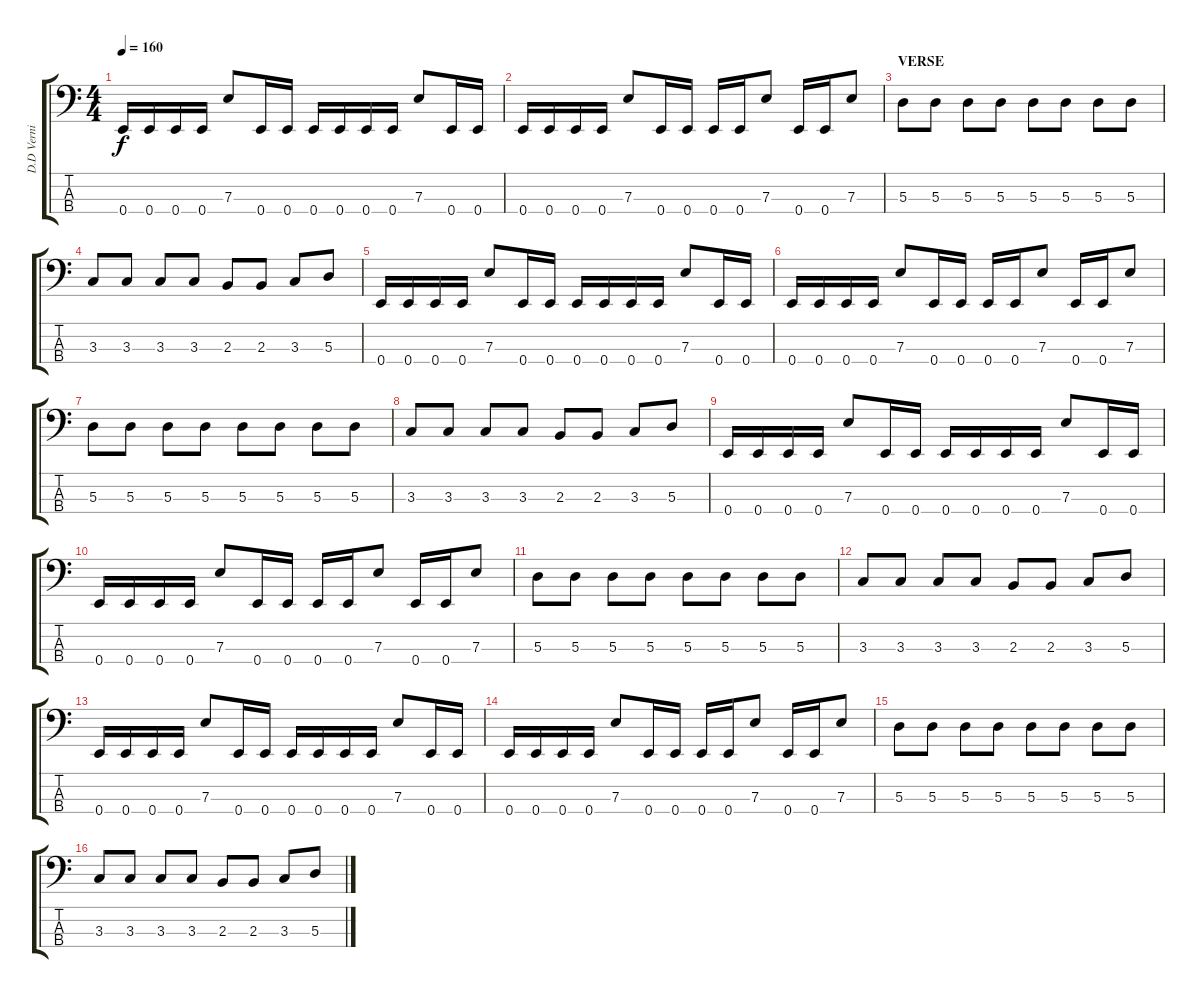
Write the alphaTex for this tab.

\track ("D.D Verni" "D.D Verni") {instrument electricbasspick}
\staff {score tabs}
\tuning (G2 D2 A1 E1) {hide}
\ts (4 4)
\tempo 160
\clef f4
\ks c
0.4.16{dy f} 0.4.16 0.4.16 0.4.16 7.3.8 0.4.16 0.4.16 0.4.16 0.4.16 0.4.16 0.4.16 7.3.8 0.4.16 0.4.16 |
0.4.16 0.4.16 0.4.16 0.4.16 7.3.8 0.4.16 0.4.16 0.4.16 0.4.16 7.3.8 0.4.16 0.4.16 7.3.8 |
\section ("" "VERSE")
5.3.8 5.3.8 5.3.8 5.3.8 5.3.8 5.3.8 5.3.8 5.3.8 |
3.3.8 3.3.8 3.3.8 3.3.8 2.3.8 2.3.8 3.3.8 5.3.8 |
0.4.16 0.4.16 0.4.16 0.4.16 7.3.8 0.4.16 0.4.16 0.4.16 0.4.16 0.4.16 0.4.16 7.3.8 0.4.16 0.4.16 |
0.4.16 0.4.16 0.4.16 0.4.16 7.3.8 0.4.16 0.4.16 0.4.16 0.4.16 7.3.8 0.4.16 0.4.16 7.3.8 |
5.3.8 5.3.8 5.3.8 5.3.8 5.3.8 5.3.8 5.3.8 5.3.8 |
3.3.8 3.3.8 3.3.8 3.3.8 2.3.8 2.3.8 3.3.8 5.3.8 |
0.4.16 0.4.16 0.4.16 0.4.16 7.3.8 0.4.16 0.4.16 0.4.16 0.4.16 0.4.16 0.4.16 7.3.8 0.4.16 0.4.16 |
0.4.16 0.4.16 0.4.16 0.4.16 7.3.8 0.4.16 0.4.16 0.4.16 0.4.16 7.3.8 0.4.16 0.4.16 7.3.8 |
5.3.8 5.3.8 5.3.8 5.3.8 5.3.8 5.3.8 5.3.8 5.3.8 |
3.3.8 3.3.8 3.3.8 3.3.8 2.3.8 2.3.8 3.3.8 5.3.8 |
0.4.16 0.4.16 0.4.16 0.4.16 7.3.8 0.4.16 0.4.16 0.4.16 0.4.16 0.4.16 0.4.16 7.3.8 0.4.16 0.4.16 |
0.4.16 0.4.16 0.4.16 0.4.16 7.3.8 0.4.16 0.4.16 0.4.16 0.4.16 7.3.8 0.4.16 0.4.16 7.3.8 |
5.3.8 5.3.8 5.3.8 5.3.8 5.3.8 5.3.8 5.3.8 5.3.8 |
3.3.8 3.3.8 3.3.8 3.3.8 2.3.8 2.3.8 3.3.8 5.3.8
